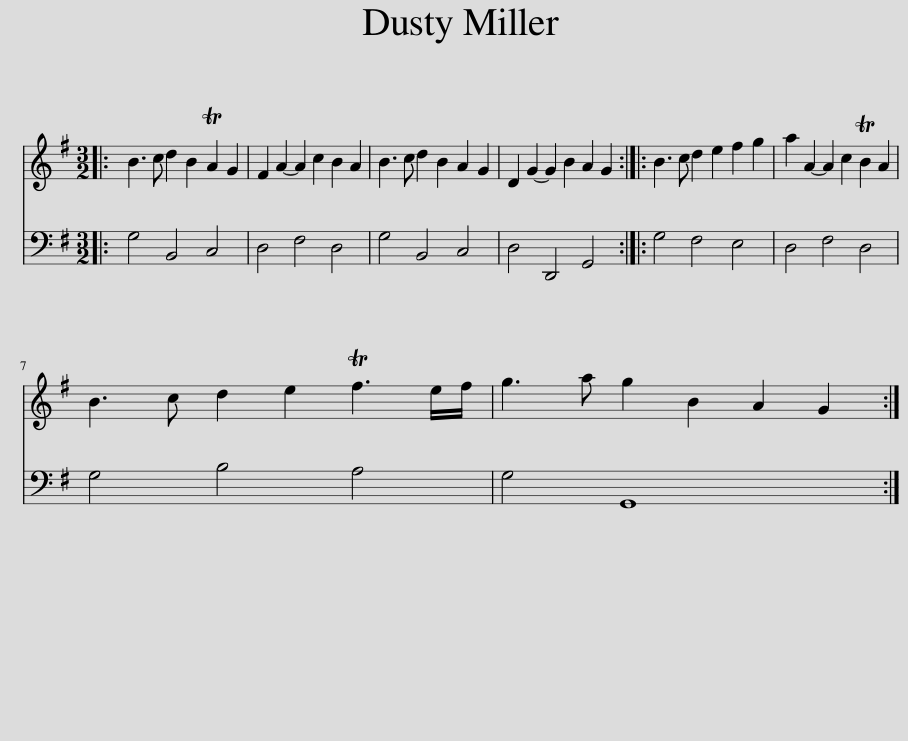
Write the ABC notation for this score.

X:1
%%score 1 2
L:1/8
M:3/2
I:linebreak $
K:G
V:1 treble
V:2 bass
V:1
|: B3 c d2 B2 TA2 G2 | F2 A2- A2 c2 B2 A2 | B3 c d2 B2 A2 G2 | D2 G2- G2 B2 A2 G2 :: B3 c d2 e2 f2 g2 | %5
 a2 A2- A2 c2 TB2 A2 |$ B3 c d2 e2 Tf3 e/f/ | g3 a g2 B2 A2 G2 :| %8
V:2
|: G,4 B,,4 C,4 | D,4 F,4 D,4 | G,4 B,,4 C,4 | D,4 D,,4 G,,4 :: G,4 F,4 E,4 | %5
 D,4 F,4 D,4 |$ G,4 B,4 A,4 | G,4 G,,8 :| %8
